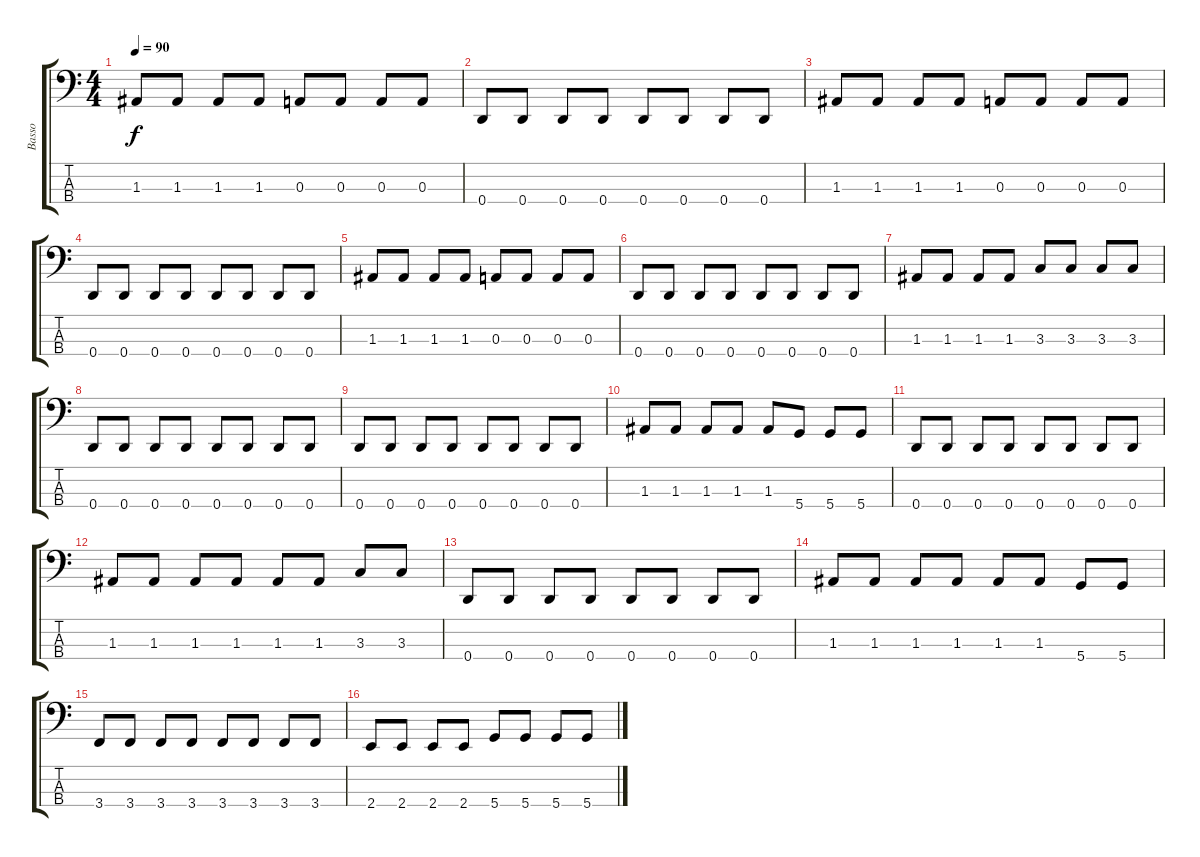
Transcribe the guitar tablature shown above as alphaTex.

\track ("Basso" "Basso") {instrument electricbassfinger}
\staff {score tabs}
\tuning (G2 D2 A1 D1) {hide}
\ts (4 4)
\tempo 90
\clef f4
\ks c
1.3.8{dy f instrument electricbassfinger} 1.3.8 1.3.8 1.3.8 0.3.8 0.3.8 0.3.8 0.3.8 |
0.4.8 0.4.8 0.4.8 0.4.8 0.4.8 0.4.8 0.4.8 0.4.8 |
1.3.8 1.3.8 1.3.8 1.3.8 0.3.8 0.3.8 0.3.8 0.3.8 |
0.4.8 0.4.8 0.4.8 0.4.8 0.4.8 0.4.8 0.4.8 0.4.8 |
1.3.8 1.3.8 1.3.8 1.3.8 0.3.8 0.3.8 0.3.8 0.3.8 |
0.4.8 0.4.8 0.4.8 0.4.8 0.4.8 0.4.8 0.4.8 0.4.8 |
1.3.8 1.3.8 1.3.8 1.3.8 3.3.8 3.3.8 3.3.8 3.3.8 |
0.4.8 0.4.8 0.4.8 0.4.8 0.4.8 0.4.8 0.4.8 0.4.8 |
0.4.8 0.4.8 0.4.8 0.4.8 0.4.8 0.4.8 0.4.8 0.4.8 |
1.3.8 1.3.8 1.3.8 1.3.8 1.3.8 5.4.8 5.4.8 5.4.8 |
0.4.8 0.4.8 0.4.8 0.4.8 0.4.8 0.4.8 0.4.8 0.4.8 |
1.3.8 1.3.8 1.3.8 1.3.8 1.3.8 1.3.8 3.3.8 3.3.8 |
0.4.8 0.4.8 0.4.8 0.4.8 0.4.8 0.4.8 0.4.8 0.4.8 |
1.3.8 1.3.8 1.3.8 1.3.8 1.3.8 1.3.8 5.4.8 5.4.8 |
3.4.8 3.4.8 3.4.8 3.4.8 3.4.8 3.4.8 3.4.8 3.4.8 |
2.4.8 2.4.8 2.4.8 2.4.8 5.4.8 5.4.8 5.4.8 5.4.8
